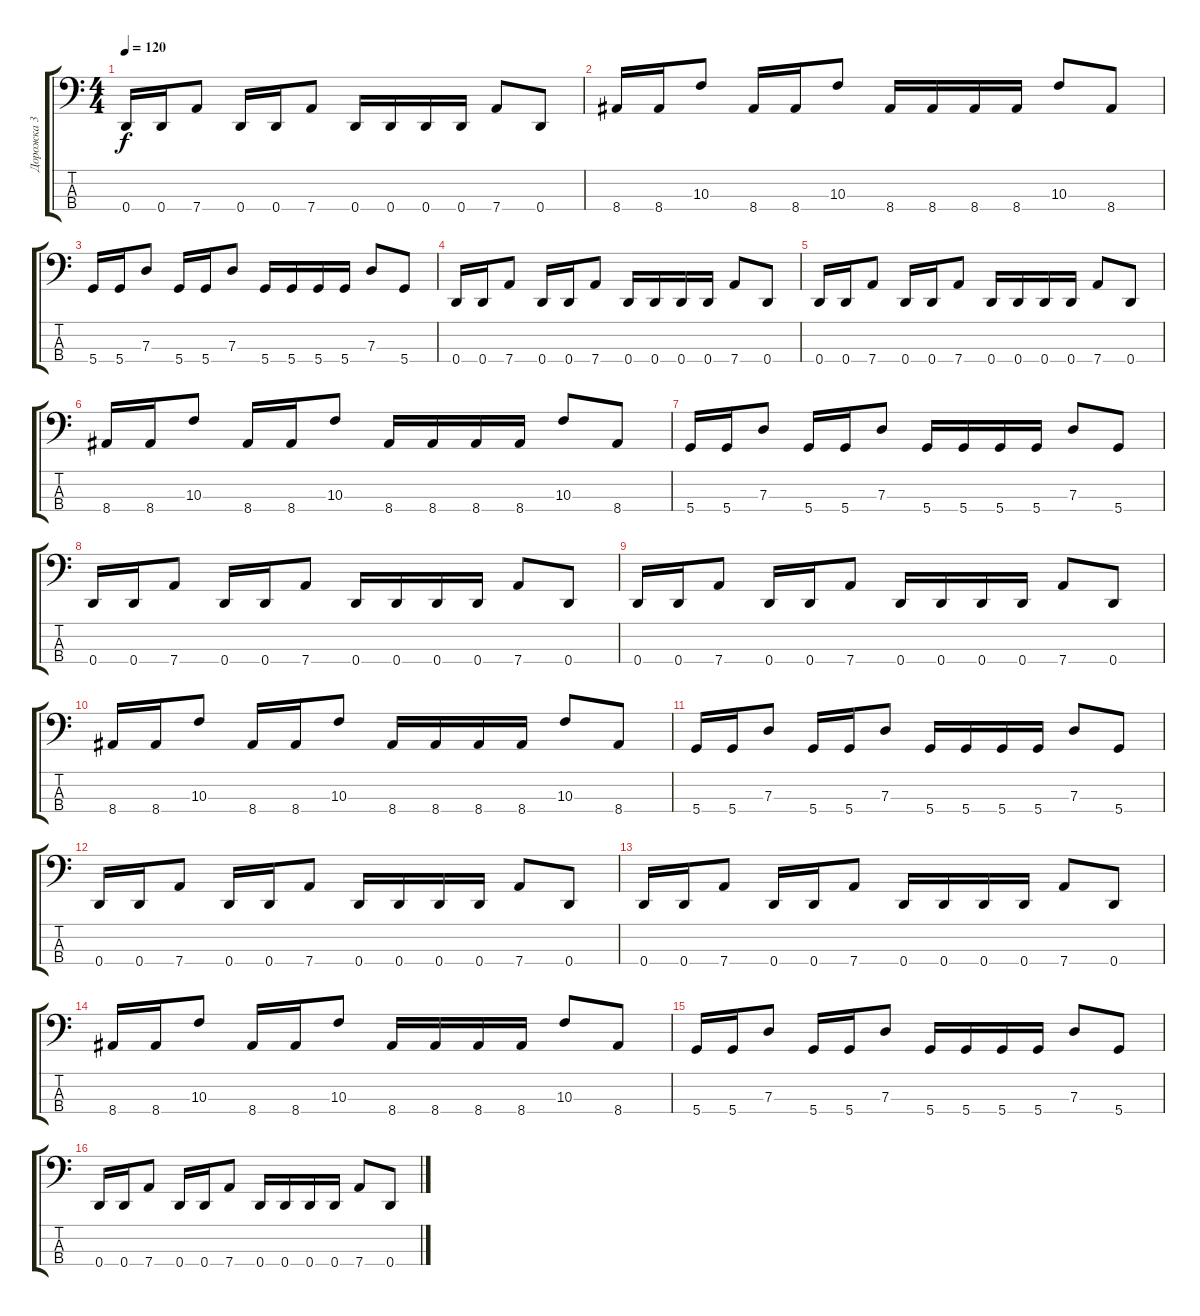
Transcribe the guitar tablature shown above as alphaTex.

\track ("Дорожка 3" "Дорожка 3") {instrument electricbassfinger}
\staff {score tabs}
\tuning (F2 C2 G1 D1) {hide}
\ts (4 4)
\tempo 120
\clef f4
\ks c
0.4.16{dy f} 0.4.16 7.4.8 0.4.16 0.4.16 7.4.8 0.4.16 0.4.16 0.4.16 0.4.16 7.4.8 0.4.8 |
8.4.16 8.4.16 10.3.8 8.4.16 8.4.16 10.3.8 8.4.16 8.4.16 8.4.16 8.4.16 10.3.8 8.4.8 |
5.4.16 5.4.16 7.3.8 5.4.16 5.4.16 7.3.8 5.4.16 5.4.16 5.4.16 5.4.16 7.3.8 5.4.8 |
0.4.16{instrument slapbass2} 0.4.16 7.4.8 0.4.16 0.4.16 7.4.8 0.4.16 0.4.16 0.4.16 0.4.16 7.4.8 0.4.8 |
0.4.16 0.4.16 7.4.8 0.4.16 0.4.16 7.4.8 0.4.16 0.4.16 0.4.16 0.4.16 7.4.8 0.4.8 |
8.4.16 8.4.16 10.3.8 8.4.16 8.4.16 10.3.8 8.4.16 8.4.16 8.4.16 8.4.16 10.3.8 8.4.8 |
5.4.16 5.4.16 7.3.8 5.4.16 5.4.16 7.3.8 5.4.16 5.4.16 5.4.16 5.4.16 7.3.8 5.4.8 |
0.4.16{instrument slapbass2} 0.4.16 7.4.8 0.4.16 0.4.16 7.4.8 0.4.16 0.4.16 0.4.16 0.4.16 7.4.8 0.4.8 |
0.4.16 0.4.16 7.4.8 0.4.16 0.4.16 7.4.8 0.4.16 0.4.16 0.4.16 0.4.16 7.4.8 0.4.8 |
8.4.16 8.4.16 10.3.8 8.4.16 8.4.16 10.3.8 8.4.16 8.4.16 8.4.16 8.4.16 10.3.8 8.4.8 |
5.4.16 5.4.16 7.3.8 5.4.16 5.4.16 7.3.8 5.4.16 5.4.16 5.4.16 5.4.16 7.3.8 5.4.8 |
0.4.16{instrument slapbass2} 0.4.16 7.4.8 0.4.16 0.4.16 7.4.8 0.4.16 0.4.16 0.4.16 0.4.16 7.4.8 0.4.8 |
0.4.16 0.4.16 7.4.8 0.4.16 0.4.16 7.4.8 0.4.16 0.4.16 0.4.16 0.4.16 7.4.8 0.4.8 |
8.4.16 8.4.16 10.3.8 8.4.16 8.4.16 10.3.8 8.4.16 8.4.16 8.4.16 8.4.16 10.3.8 8.4.8 |
5.4.16 5.4.16 7.3.8 5.4.16 5.4.16 7.3.8 5.4.16 5.4.16 5.4.16 5.4.16 7.3.8 5.4.8 |
0.4.16{instrument slapbass2} 0.4.16 7.4.8 0.4.16 0.4.16 7.4.8 0.4.16 0.4.16 0.4.16 0.4.16 7.4.8 0.4.8
